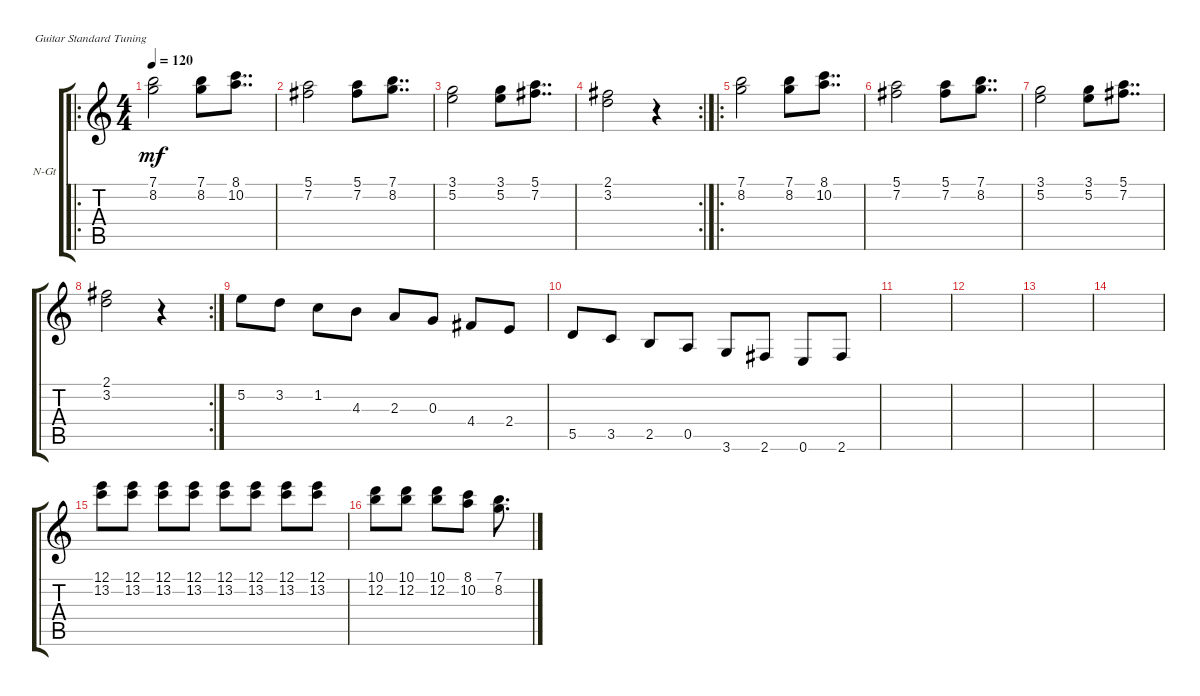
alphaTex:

\defaultSystemsLayout 4
\bracketExtendMode groupsimilarinstruments
\firstSystemTrackNameOrientation horizontal
\otherSystemsTrackNameOrientation horizontal
\track ("Nylon Guitar" "N-Gt") {instrument acousticguitarnylon}
\staff {score tabs}
\tuning (E4 B3 G3 D3 A2 E2)
\ro
\ts (4 4)
\tempo 120
\clef g2
\ks c
(7.1 8.2).2{dy mf instrument acousticguitarnylon} (8.2 7.1).8 (8.1 10.2).8{dd} |
(7.2 5.1).2 (7.2 5.1).8 (7.1 8.2).8{dd} |
(5.2 3.1).2 (3.1 5.2).8 (7.2 5.1).8{dd} |
\rc 2
(3.2 2.1).2 r.4 |
\ro
(7.1 8.2).2 (8.2 7.1).8 (8.1 10.2).8{dd} |
(7.2 5.1).2 (7.2 5.1).8 (7.1 8.2).8{dd} |
(5.2 3.1).2 (3.1 5.2).8 (7.2 5.1).8{dd} |
\rc 2
(3.2 2.1).2 r.4 |
5.2.8 3.2.8 1.2.8 4.3.8 2.3.8 0.3.8 4.4.8 2.4.8 |
5.5.8 3.5.8 2.5.8 0.5.8 3.6.8 2.6.8 0.6.8 2.6.8 |
|
|
|
|
(13.2 12.1).8 (13.2 12.1).8 (13.2 12.1).8 (13.2 12.1).8 (13.2 12.1).8 (13.2 12.1).8 (13.2 12.1).8 (13.2 12.1).8 |
(12.2 10.1).8 (12.2 10.1).8 (12.2 10.1).8 (10.2 8.1).8 (7.1 8.2).8{d}
